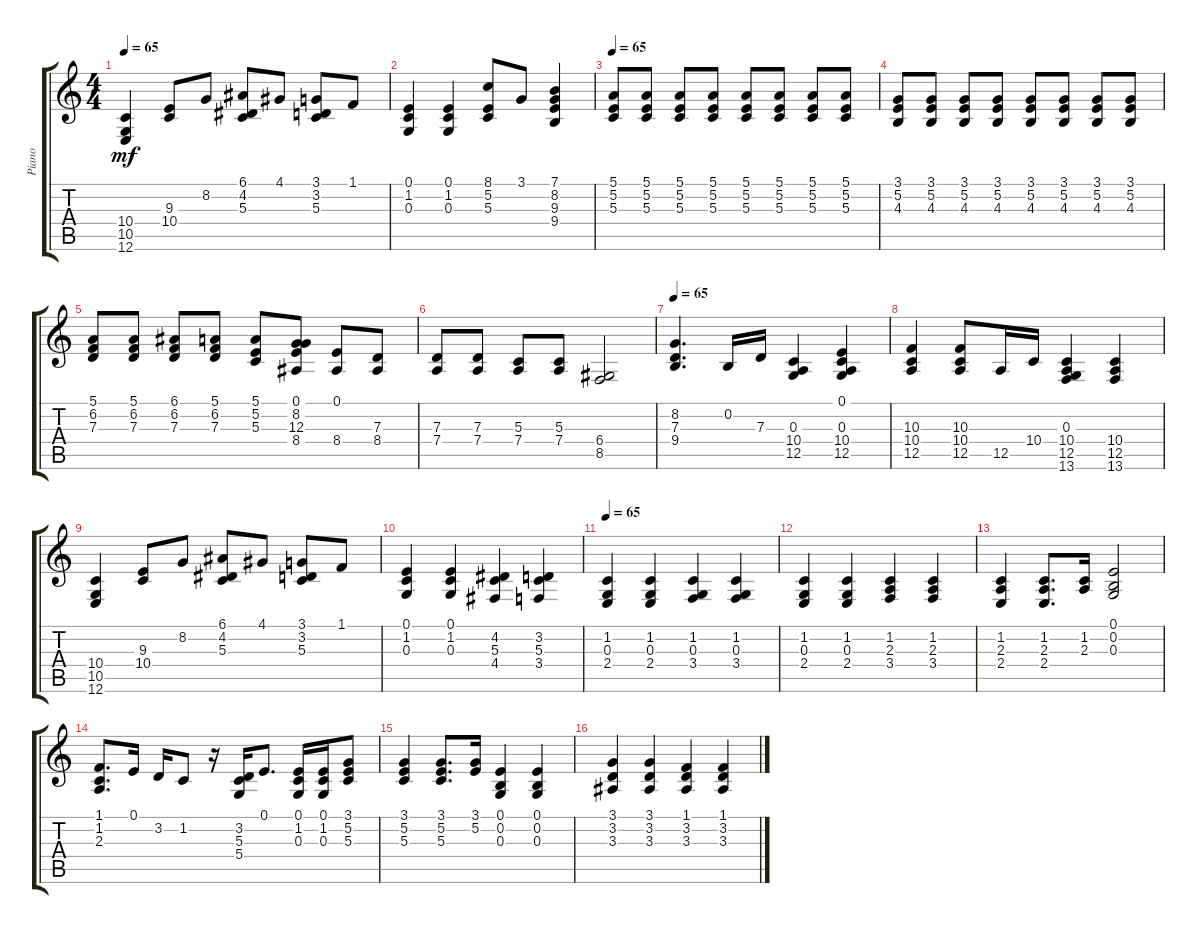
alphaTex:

\track ("Piano" "Piano") {instrument acousticgrandpiano}
\staff {score tabs}
\tuning (E4 B3 G3 D3 A2 E2) {hide}
\ts (4 4)
\tempo 65
\clef g2
\ks c
(10.4 10.5 12.6).4{dy mf} (9.3 10.4).8 8.2.8 (6.1 4.2 5.3).8 4.1.8 (3.1 3.2 5.3).8 1.1.8 |
(0.1 1.2 0.3).4 (0.1 1.2 0.3).4 (8.1 5.2 5.3).8 3.1.8 (7.1 8.2 9.3 9.4).4 |
\tempo 65
(5.1 5.2 5.3).8 (5.1 5.2 5.3).8 (5.1 5.2 5.3).8 (5.1 5.2 5.3).8 (5.1 5.2 5.3).8 (5.1 5.2 5.3).8 (5.1 5.2 5.3).8 (5.1 5.2 5.3).8 |
(3.1 5.2 4.3).8 (3.1 5.2 4.3).8 (3.1 5.2 4.3).8 (3.1 5.2 4.3).8 (3.1 5.2 4.3).8 (3.1 5.2 4.3).8 (3.1 5.2 4.3).8 (3.1 5.2 4.3).8 |
(5.1 6.2 7.3).8 (5.1 6.2 7.3).8 (6.1 6.2 7.3).8 (5.1 6.2 7.3).8 (5.1 5.2 5.3).8 (0.1 8.2 12.3 8.4).8 (0.1 8.4).8 (7.3 8.4).8 |
(7.3 7.4).8 (7.3 7.4).8 (5.3 7.4).8 (5.3 7.4).8 (6.4 8.5).2 |
\tempo 65
(8.2 7.3 9.4).4{d} 0.2.16 7.3.16 (0.3 10.4 12.5).4 (0.1 0.3 10.4 12.5).4 |
(10.3 10.4 12.5).4 (10.3 10.4 12.5).8 12.5.16 10.4.16 (0.3 10.4 12.5 13.6).4 (10.4 12.5 13.6).4 |
(10.4 10.5 12.6).4 (9.3 10.4).8 8.2.8 (6.1 4.2 5.3).8 4.1.8 (3.1 3.2 5.3).8 1.1.8 |
(0.1 1.2 0.3).4 (0.1 1.2 0.3).4 (4.2 5.3 4.4).4 (3.2 5.3 3.4).4 |
\tempo 65
(1.2 0.3 2.4).4 (1.2 0.3 2.4).4 (1.2 0.3 3.4).4 (1.2 0.3 3.4).4 |
(1.2 0.3 2.4).4 (1.2 0.3 2.4).4 (1.2 2.3 3.4).4 (1.2 2.3 3.4).4 |
(1.2 2.3 2.4).4 (1.2 2.3 2.4).8{d} (1.2 2.3).16 (0.1 0.2 0.3).2 |
(1.1 1.2 2.3).8{d} 0.1.16 3.2.16 1.2.8 r.16 (3.2 5.3 5.4).16 0.1.8{d} (0.1 1.2 0.3).16 (0.1 1.2 0.3).16 (3.1 5.2 5.3).8 |
(3.1 5.2 5.3).4 (3.1 5.2 5.3).8{d} (3.1 5.2).16 (0.1 0.2 0.3).4 (0.1 0.2 0.3).4 |
(3.1 3.2 3.3).4 (3.1 3.2 3.3).4 (1.1 3.2 3.3).4 (1.1 3.2 3.3).4
